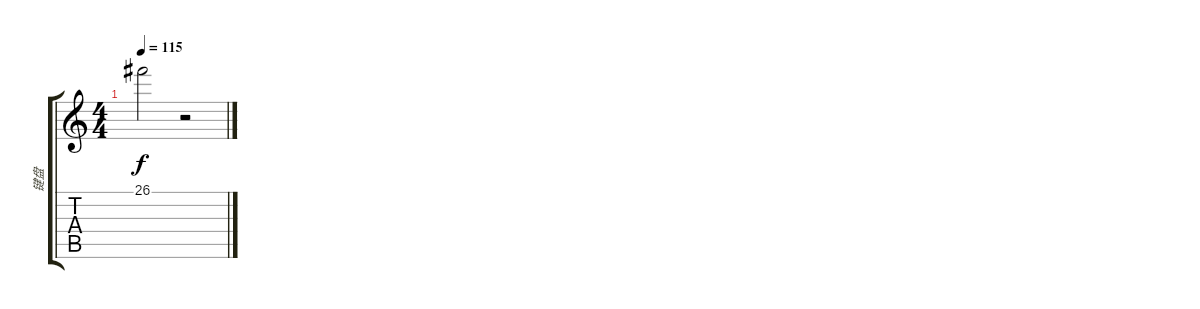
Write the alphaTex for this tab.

\track ("键盘" "键盘") {instrument stringensemble1}
\staff {score tabs}
\tuning (E4 B3 G3 D3 A2 E2) {hide}
\ts (4 4)
\tempo 115
\clef g2
\ks c
26.1{t}.2{dy f} r.2
